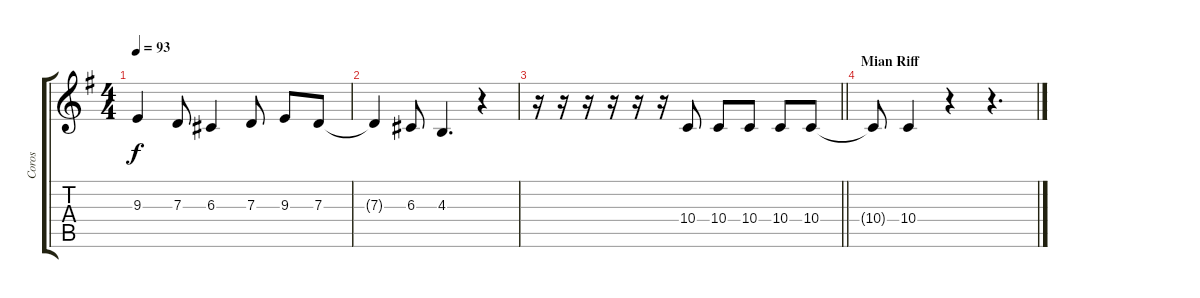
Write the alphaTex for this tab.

\track ("Coros" "Coros") {instrument synthbrass1}
\staff {score tabs}
\tuning (E4 B3 G3 D3 A2 E2) {hide}
\ts (4 4)
\tempo 93
\clef g2
\ks eminor
9.3.4{dy f} 7.3.8 6.3.4 7.3.8 9.3.8 7.3.8 |
7.3{t}.4 6.3.8 4.3.4{d} r.4 |
\barLineRight lightlight
r.16 r.16 r.16 r.16 r.16 r.16 10.4.8 10.4.8 10.4.8 10.4.8 10.4.8 |
\section ("" "Mian Riff")
10.4{t}.8 10.4.4 r.4 r.4{d}
